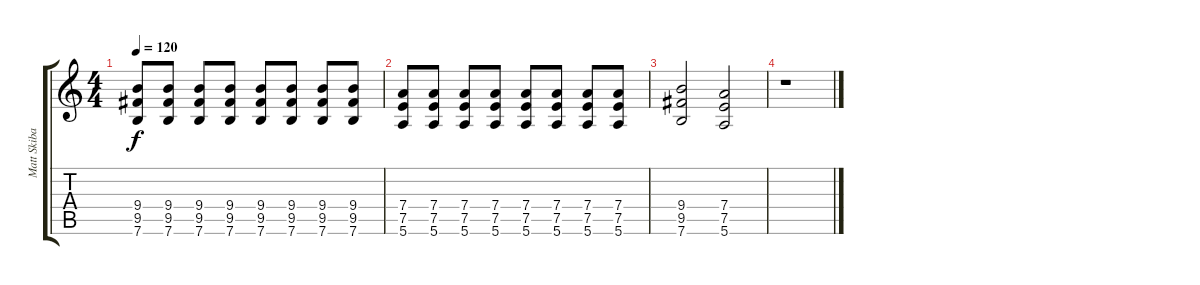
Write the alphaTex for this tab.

\track ("Matt Skiba" "Matt Skiba") {instrument acousticguitarsteel}
\staff {score tabs}
\tuning (E4 B3 G3 D3 A2 E2) {hide}
\ts (4 4)
\tempo 120
\clef g2
\ks c
(9.4 9.5 7.6).8{dy f} (9.4 9.5 7.6).8 (9.4 9.5 7.6).8 (9.4 9.5 7.6).8 (9.4 9.5 7.6).8 (9.4 9.5 7.6).8 (9.4 9.5 7.6).8 (9.4 9.5 7.6).8 |
(7.4 7.5 5.6).8 (7.4 7.5 5.6).8 (7.4 7.5 5.6).8 (7.4 7.5 5.6).8 (7.4 7.5 5.6).8 (7.4 7.5 5.6).8 (7.4 7.5 5.6).8 (7.4 7.5 5.6).8 |
(9.4 9.5 7.6).2 (7.4 7.5 5.6).2 |
r.1
